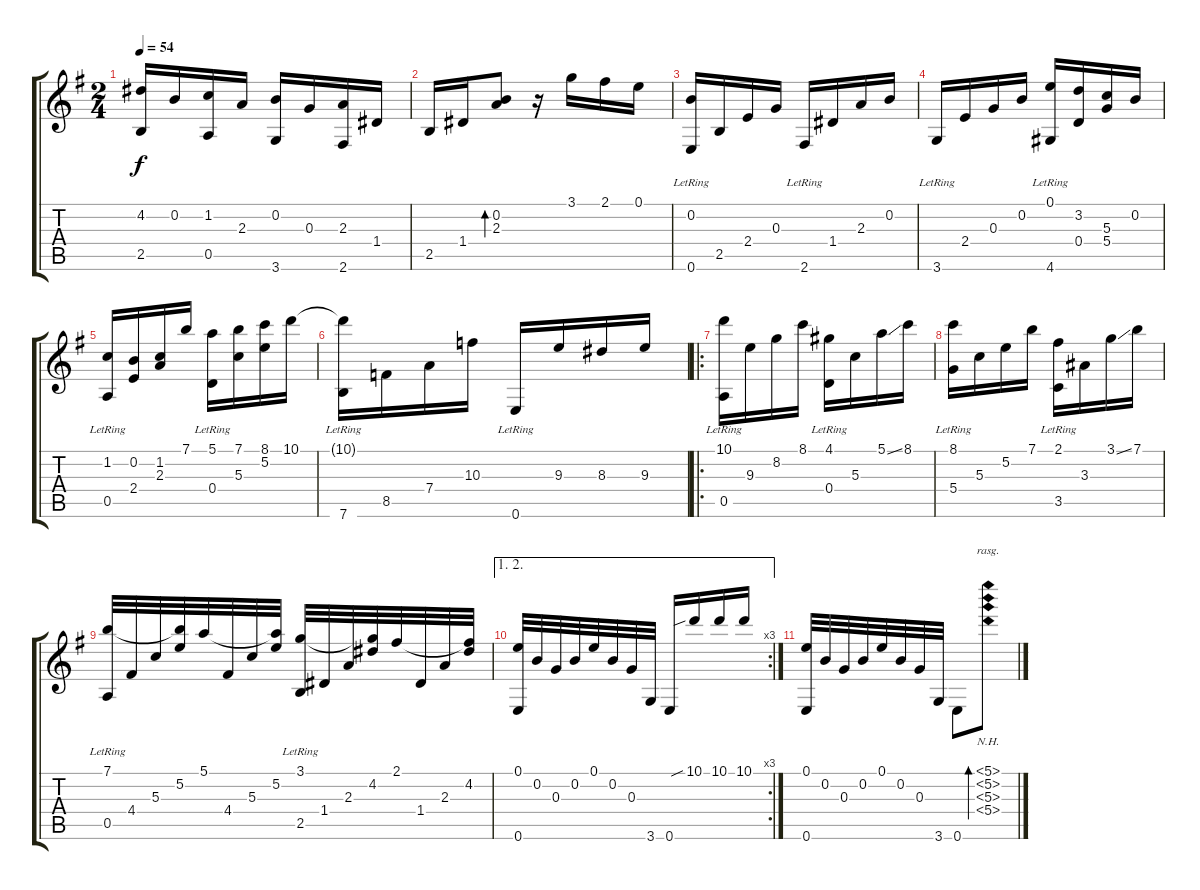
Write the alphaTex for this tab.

\track "" {instrument acousticguitarsteel}
\staff {score tabs}
\tuning (E4 B3 G3 D3 A2 E2) {hide}
\ts (2 4)
\tempo 54
\clef g2
\ks g
(4.2 2.5).16{dy f} 0.2.16 (1.2 0.5).16 2.3.16 (0.2 3.6).16 0.3.16 (2.3 2.6).16 1.4.16 |
2.5.16 1.4.16 (0.2 2.3).8{bd 480} r.16 3.1.16 2.1.16 0.1.16 |
(0.2{lr} 0.6).16 2.5.16 2.4.16 0.3.16 2.6{lr}.16 1.4.16 2.3.16 0.2.16 |
3.6{lr}.16 2.4.16 0.3.16 0.2.16 (0.1 4.6{lr}).16 (3.2 0.4).16 (5.3 5.4).16 0.2.16 |
(1.2 0.5{lr}).16 (0.2 2.4).16 (1.2 2.3).16 7.1.16 (5.1 0.4{lr}).16 (7.1 5.3).16 (8.1 5.2).16 10.1.16 |
(10.1{t} 7.6{lr}).16 8.5.16 7.4.16 10.3.16 0.6{lr}.16 9.3.16 8.3.16 9.3.16 |
\ro
(10.1 0.5{lr}).16 9.3.16 8.2.16 8.1.16 (4.1 0.4{lr}).16 5.3.16 5.1{ss}.16 8.1.16 |
(8.1 5.4{lr}).16 5.3.16 5.2.16 7.1.16 (2.1 3.5{lr}).16 3.3.16 3.1{ss}.16 7.1.16 |
(7.1 0.5{lr}).32 4.4.32 5.3.32 (7.1{t} 5.2).32 5.1.32 4.4.32 5.3.32 (5.1{t} 5.2).32 (3.1 2.5{lr}).32 1.4.32 2.3.32 (3.1{t} 4.2).32 2.1.32 1.4.32 2.3.32 (2.1{t} 4.2).32 |
\ae (1 2)
\rc 3
(0.1 0.6).32 0.2.32 0.3.32 0.2.32 0.1.32 0.2.32 0.3.32 3.6.32 0.6.16 10.1{sib}.16 10.1.16 10.1.16 |
(0.1 0.6).32 0.2.32 0.3.32 0.2.32 0.1.32 0.2.32 0.3.32 3.6.32 0.6.8 (5.1{nh} 5.2{nh} 5.3{nh} 5.4{nh}).8{bd 120 rasg ii}
